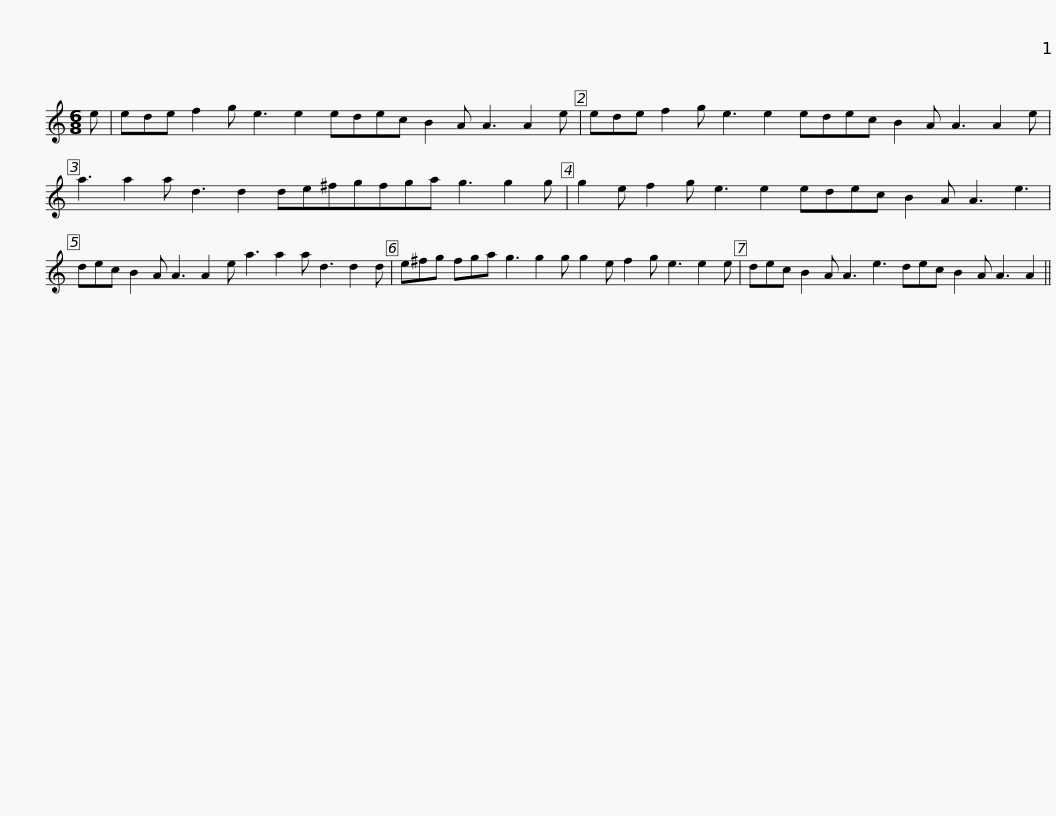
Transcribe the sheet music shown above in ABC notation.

X:1
L:1/8
M:6/8
I:linebreak $
K:C
V:1 treble
V:1
 e | ede f2 g e3 e2 edec B2 A A3 A2 e | ede f2 g e3 e2 edec B2 A A3 A2 e |$ a3 a2 a d3 d2 de^fgfga g3 g2 g | g2 e f2 g e3 e2 edec B2 A A3 e3 |$ %5
 dec B2 A A3 A2 e a3 a2 a d3 d2 d | e^fg fga g3 g2 g g2 e f2 g e3 e2 e |$ dec B2 A A3 e3 dec B2 A A3 A2 || %8
